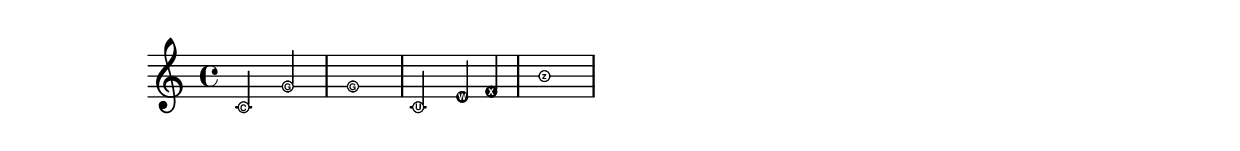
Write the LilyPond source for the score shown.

\version "2.3.17"

\header {
    texidoc = " Easy-notation (or Ez-notation) prints names in note heads.
You also get ledger lines, of course."
}

\score {
     {
	\setEasyHeads
	c'2 g'2 | g'1 
	\override NoteHead #'note-names = ##("U" "V" "W" "X" "Y" "Z" "z")
	c'2 e'4 f' | b'1
    }
    \paper {
	raggedright = ##t
    } 
}

